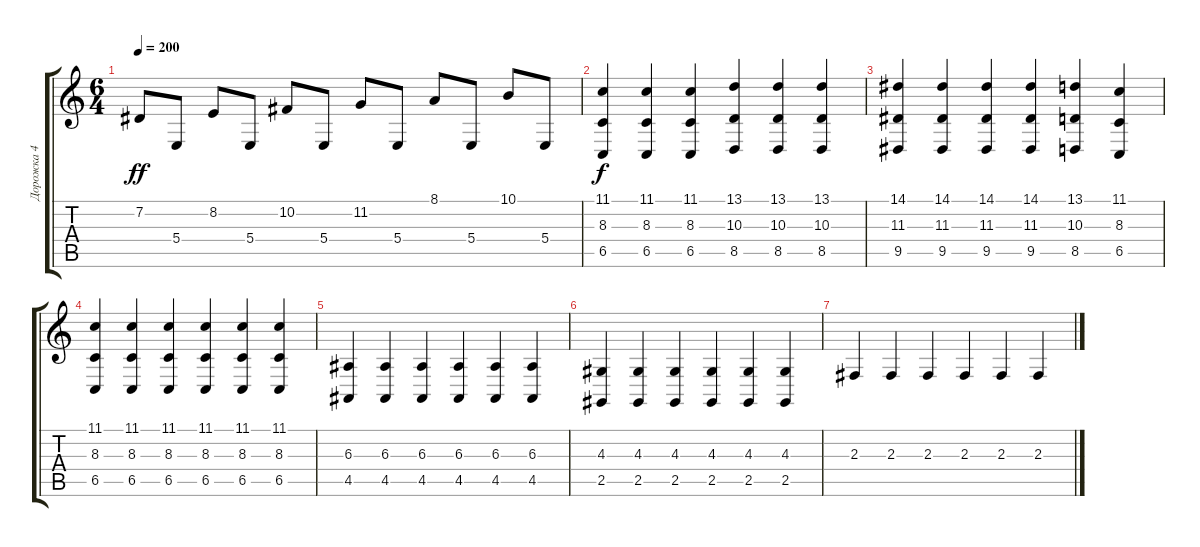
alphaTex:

\track ("Дорожка 4" "Дорожка 4") {instrument kalimba}
\staff {score tabs}
\tuning (Db4 Ab3 E3 B2 Gb2 B1) {hide}
\ts (6 4)
\tempo 200
\clef g2
\ks c
7.2.8{dy ff} 5.4.8 8.2.8 5.4.8 10.2.8 5.4.8 11.2.8 5.4.8 8.1.8 5.4.8 10.1.8 5.4.8 |
(11.1 8.3 6.5).4{dy f} (11.1 8.3 6.5).4 (11.1 8.3 6.5).4 (13.1 10.3 8.5).4 (13.1 10.3 8.5).4 (13.1 10.3 8.5).4 |
(14.1 11.3 9.5).4 (14.1 11.3 9.5).4 (14.1 11.3 9.5).4 (14.1 11.3 9.5).4 (13.1 10.3 8.5).4 (11.1 8.3 6.5).4 |
(11.1 8.3 6.5).4 (11.1 8.3 6.5).4 (11.1 8.3 6.5).4 (11.1 8.3 6.5).4 (11.1 8.3 6.5).4 (11.1 8.3 6.5).4 |
(6.3 4.5).4 (6.3 4.5).4 (6.3 4.5).4 (6.3 4.5).4 (6.3 4.5).4 (6.3 4.5).4 |
(4.3 2.5).4 (4.3 2.5).4 (4.3 2.5).4 (4.3 2.5).4 (4.3 2.5).4 (4.3 2.5).4 |
2.3.4 2.3.4 2.3.4 2.3.4 2.3.4 2.3.4
